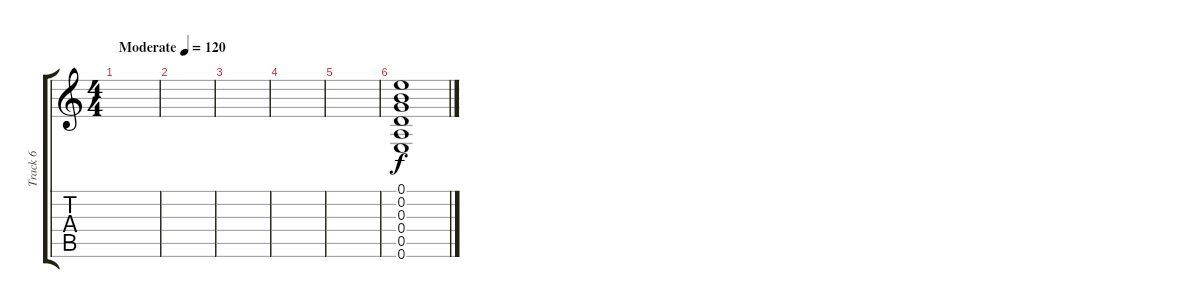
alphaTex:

\track ("Track 6" "Track 6") {instrument acousticguitarsteel}
\staff {score tabs}
\tuning (E4 B3 G3 D3 A2 E2) {hide}
\ts (4 4)
\tempo (120 "Moderate")
\clef g2
\ks c
|
|
|
|
|
(0.1 0.2 0.3 0.4 0.5 0.6).1
